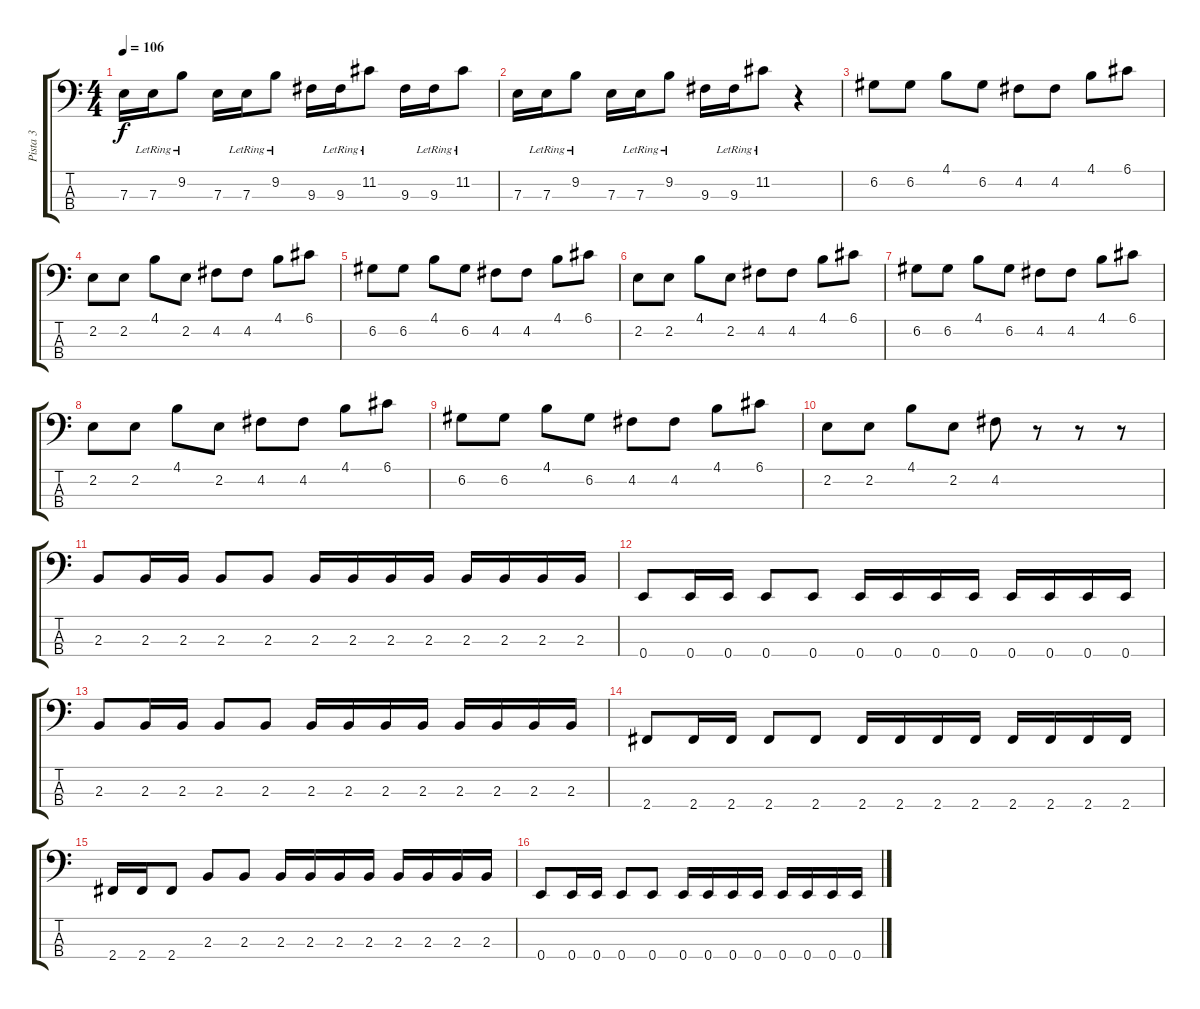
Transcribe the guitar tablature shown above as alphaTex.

\track ("Pista 3" "Pista 3") {instrument electricbasspick}
\staff {score tabs}
\tuning (G2 D2 A1 E1) {hide}
\ts (4 4)
\tempo 106
\clef f4
\ks c
7.3.16{dy f} 7.3{lr}.16 9.2{lr}.8 7.3.16 7.3{lr}.16 9.2{lr}.8 9.3.16 9.3{lr}.16 11.2{lr}.8 9.3.16 9.3{lr}.16 11.2{lr}.8 |
7.3.16 7.3{lr}.16 9.2{lr}.8 7.3.16 7.3{lr}.16 9.2{lr}.8 9.3.16 9.3{lr}.16 11.2{lr}.8 r.4 |
6.2.8 6.2.8 4.1.8 6.2.8 4.2.8 4.2.8 4.1.8 6.1.8 |
2.2.8 2.2.8 4.1.8 2.2.8 4.2.8 4.2.8 4.1.8 6.1.8 |
6.2.8 6.2.8 4.1.8 6.2.8 4.2.8 4.2.8 4.1.8 6.1.8 |
2.2.8 2.2.8 4.1.8 2.2.8 4.2.8 4.2.8 4.1.8 6.1.8 |
6.2.8 6.2.8 4.1.8 6.2.8 4.2.8 4.2.8 4.1.8 6.1.8 |
2.2.8 2.2.8 4.1.8 2.2.8 4.2.8 4.2.8 4.1.8 6.1.8 |
6.2.8 6.2.8 4.1.8 6.2.8 4.2.8 4.2.8 4.1.8 6.1.8 |
2.2.8 2.2.8 4.1.8 2.2.8 4.2.8 r.8 r.8 r.8 |
2.3.8 2.3.16 2.3.16 2.3.8 2.3.8 2.3.16 2.3.16 2.3.16 2.3.16 2.3.16 2.3.16 2.3.16 2.3.16 |
0.4.8 0.4.16 0.4.16 0.4.8 0.4.8 0.4.16 0.4.16 0.4.16 0.4.16 0.4.16 0.4.16 0.4.16 0.4.16 |
2.3.8 2.3.16 2.3.16 2.3.8 2.3.8 2.3.16 2.3.16 2.3.16 2.3.16 2.3.16 2.3.16 2.3.16 2.3.16 |
2.4.8 2.4.16 2.4.16 2.4.8 2.4.8 2.4.16 2.4.16 2.4.16 2.4.16 2.4.16 2.4.16 2.4.16 2.4.16 |
2.4.16 2.4.16 2.4.8 2.3.8 2.3.8 2.3.16 2.3.16 2.3.16 2.3.16 2.3.16 2.3.16 2.3.16 2.3.16 |
0.4.8 0.4.16 0.4.16 0.4.8 0.4.8 0.4.16 0.4.16 0.4.16 0.4.16 0.4.16 0.4.16 0.4.16 0.4.16
